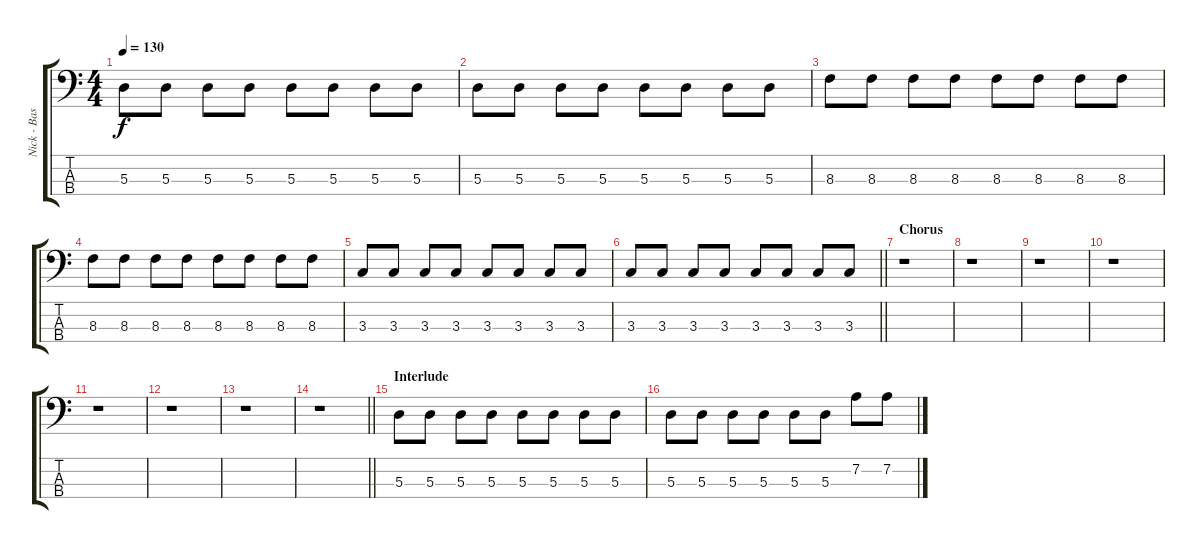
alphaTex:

\track ("Nick - Bass" "Nick - Bas") {instrument electricbassfinger}
\staff {score tabs}
\tuning (G2 D2 A1 E1) {hide}
\ts (4 4)
\tempo 130
\clef f4
\ks c
5.3.8{dy f} 5.3.8 5.3.8 5.3.8 5.3.8 5.3.8 5.3.8 5.3.8 |
5.3.8 5.3.8 5.3.8 5.3.8 5.3.8 5.3.8 5.3.8 5.3.8 |
8.3.8 8.3.8 8.3.8 8.3.8 8.3.8 8.3.8 8.3.8 8.3.8 |
8.3.8 8.3.8 8.3.8 8.3.8 8.3.8 8.3.8 8.3.8 8.3.8 |
3.3.8 3.3.8 3.3.8 3.3.8 3.3.8 3.3.8 3.3.8 3.3.8 |
\barLineRight lightlight
3.3.8 3.3.8 3.3.8 3.3.8 3.3.8 3.3.8 3.3.8 3.3.8 |
\section ("" "Chorus")
r.1 |
r.1 |
r.1 |
r.1 |
r.1 |
r.1 |
r.1 |
\barLineRight lightlight
r.1 |
\section ("" "Interlude")
5.3.8 5.3.8 5.3.8 5.3.8 5.3.8 5.3.8 5.3.8 5.3.8 |
5.3.8 5.3.8 5.3.8 5.3.8 5.3.8 5.3.8 7.2.8 7.2.8
